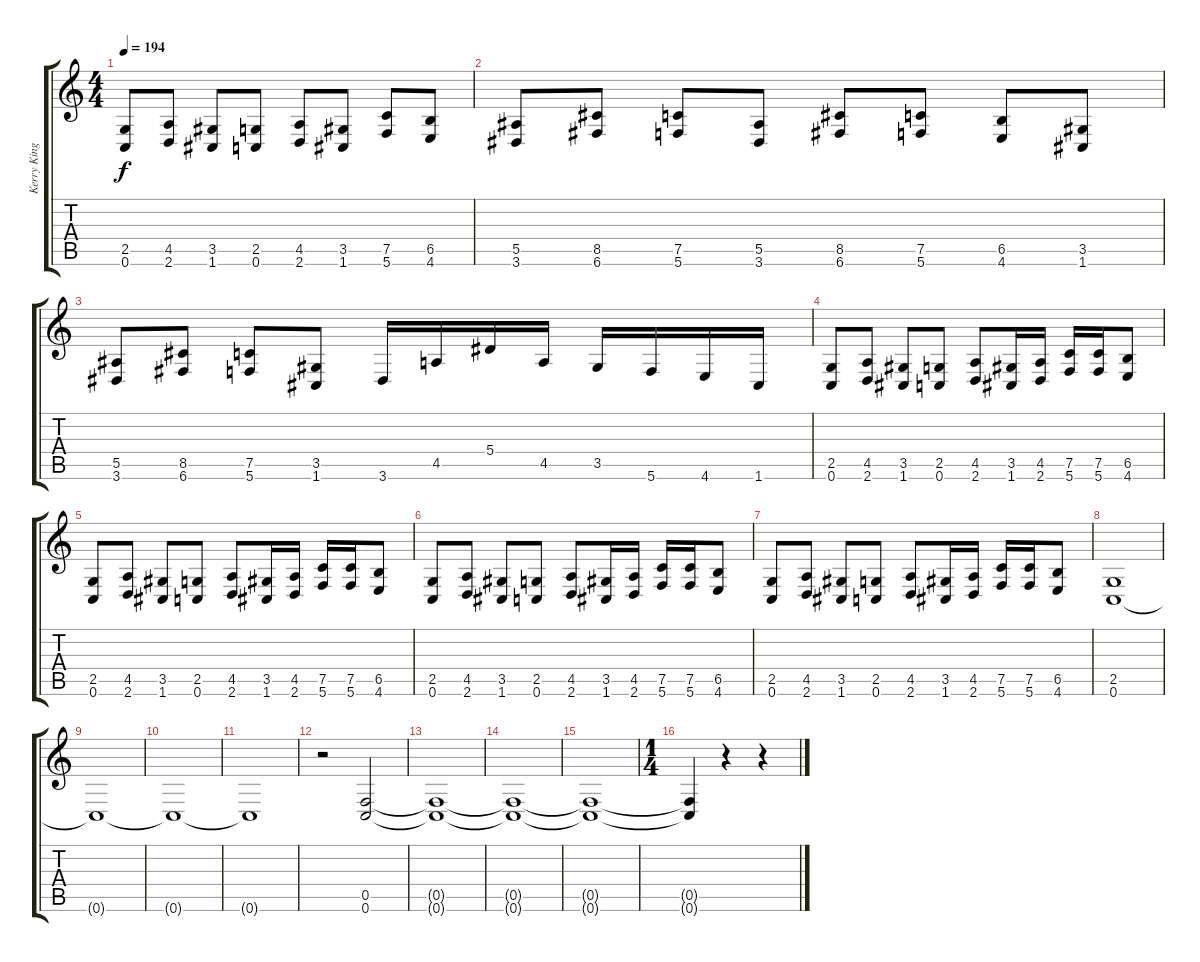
\track ("Kerry King" "Kerry King") {instrument distortionguitar}
\staff {score tabs}
\tuning (C4 G3 Eb3 Bb2 F2 C2) {hide}
\ts (4 4)
\tempo 194
\clef g2
\ks c
(2.5 0.6).8{dy f} (4.5 2.6).8 (3.5 1.6).8 (2.5 0.6).8 (4.5 2.6).8 (3.5 1.6).8 (7.5 5.6).8 (6.5 4.6).8 |
(5.5 3.6).8 (8.5 6.6).8 (7.5 5.6).8 (5.5 3.6).8 (8.5 6.6).8 (7.5 5.6).8 (6.5 4.6).8 (3.5 1.6).8 |
(5.5 3.6).8 (8.5 6.6).8 (7.5 5.6).8 (3.5 1.6).8 3.6.16 4.5.16 5.4.16 4.5.16 3.5.16 5.6.16 4.6.16 1.6.16 |
(2.5 0.6).8 (4.5 2.6).8 (3.5 1.6).8 (2.5 0.6).8 (4.5 2.6).8 (3.5 1.6).16 (4.5 2.6).16 (7.5 5.6).16 (7.5 5.6).16 (6.5 4.6).8 |
(2.5 0.6).8 (4.5 2.6).8 (3.5 1.6).8 (2.5 0.6).8 (4.5 2.6).8 (3.5 1.6).16 (4.5 2.6).16 (7.5 5.6).16 (7.5 5.6).16 (6.5 4.6).8 |
(2.5 0.6).8 (4.5 2.6).8 (3.5 1.6).8 (2.5 0.6).8 (4.5 2.6).8 (3.5 1.6).16 (4.5 2.6).16 (7.5 5.6).16 (7.5 5.6).16 (6.5 4.6).8 |
(2.5 0.6).8 (4.5 2.6).8 (3.5 1.6).8 (2.5 0.6).8 (4.5 2.6).8 (3.5 1.6).16 (4.5 2.6).16 (7.5 5.6).16 (7.5 5.6).16 (6.5 4.6).8 |
(2.5 0.6).1 |
0.6{t}.1 |
0.6{t}.1 |
0.6{t}.1 |
r.2 (0.5 0.6).2{volume 8} |
(0.5{t} 0.6{t}).1{volume 11} |
(0.5{t} 0.6{t}).1{volume 14} |
(0.5{t} 0.6{t}).1{volume 15} |
\ts (1 4)
(0.5{t} 0.6{t}).4 r.4 r.4
